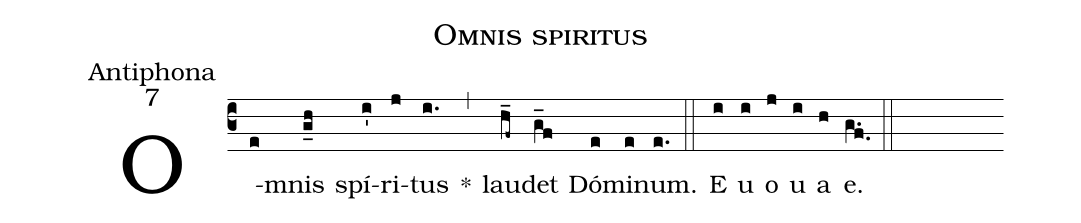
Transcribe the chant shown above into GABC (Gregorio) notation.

name:Omnis spiritus;
office-part:Antiphona;
mode:7;
%%
(c3) O(e)mnis(g_h) spí(i')ri(j)tus(i.) *(,) lau(h_f~)det(g_f) Dó(e)mi(e)num.(e.) (::) E(i) u(i) o(j) u(i) a(h) e.(g.f.) (::)
